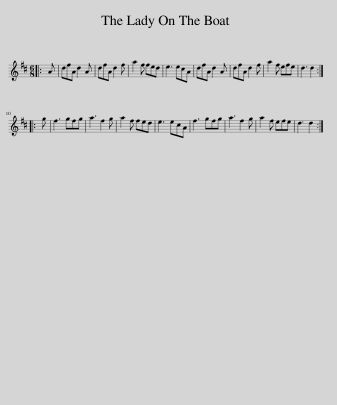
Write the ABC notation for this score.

X:1
L:1/8
M:6/8
I:linebreak $
K:D
V:1 treble
V:1
|: A | dfA d2 A | dfA d2 f | a2 f fed | e3 ecA | %5
 dfA d2 A | dfA d2 f | a2 f efe | d3 d2 ::$ g | %10
 f3 gfg | a3 f2 g | a2 f fed | e3 ecA | f3 gfg | %15
 a3 f2 g | a2 f efe | d3 d2 :| %18
